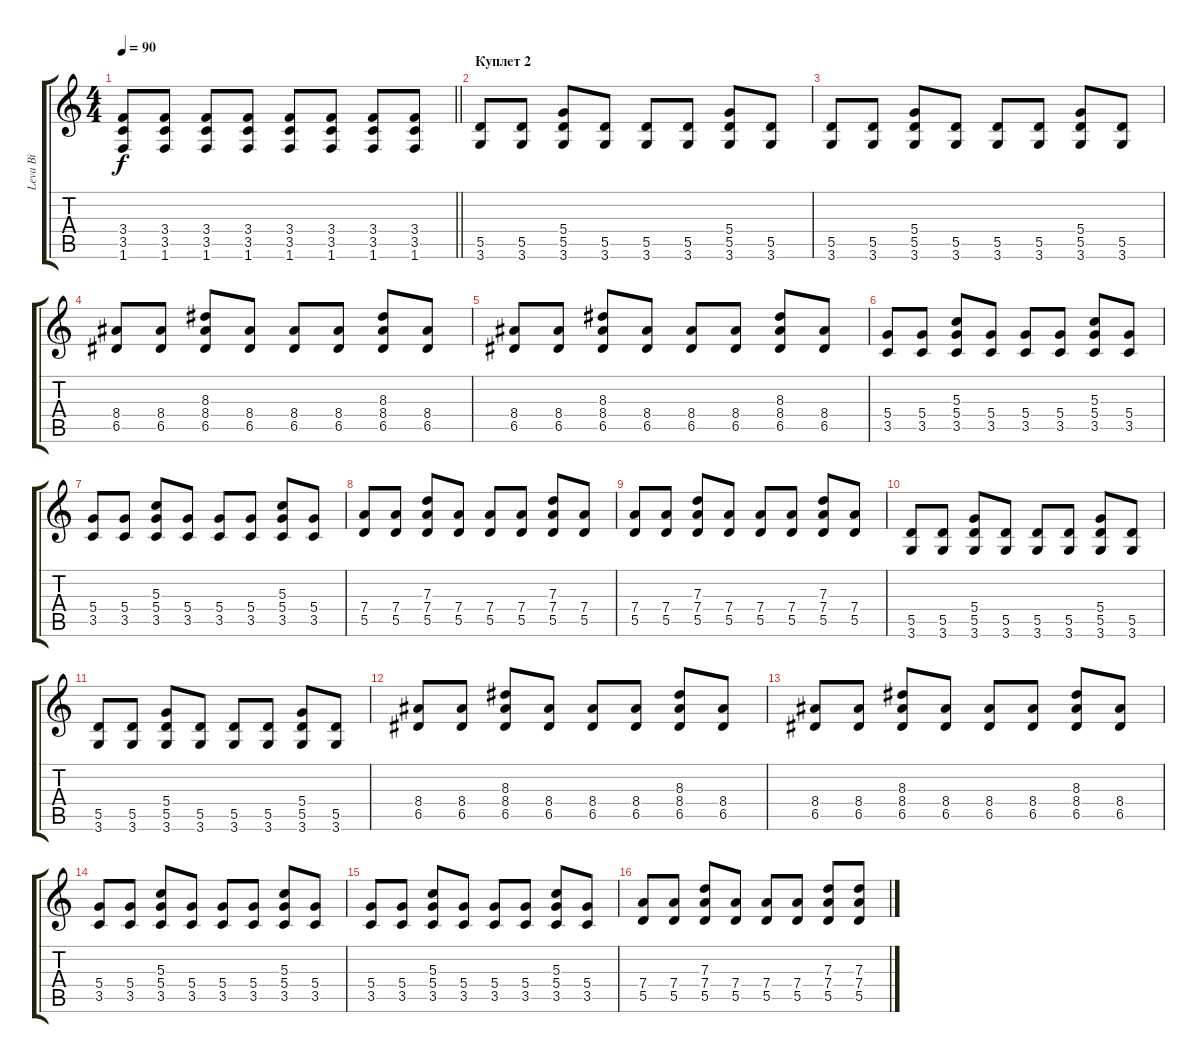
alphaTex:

\track ("Leva Bi" "Leva Bi") {instrument distortionguitar}
\staff {score tabs}
\tuning (E4 B3 G3 D3 A2 E2) {hide}
\ts (4 4)
\tempo 90
\clef g2
\barLineRight lightlight
\ks c
(3.4 3.5 1.6).8{dy f} (3.4 3.5 1.6).8 (3.4 3.5 1.6).8 (3.4 3.5 1.6).8 (3.4 3.5 1.6).8 (3.4 3.5 1.6).8 (3.4 3.5 1.6).8 (3.4 3.5 1.6).8 |
\section ("" "Куплет 2")
(5.5 3.6).8 (5.5 3.6).8 (5.4 5.5 3.6).8 (5.5 3.6).8 (5.5 3.6).8 (5.5 3.6).8 (5.4 5.5 3.6).8 (5.5 3.6).8 |
(5.5 3.6).8 (5.5 3.6).8 (5.4 5.5 3.6).8 (5.5 3.6).8 (5.5 3.6).8 (5.5 3.6).8 (5.4 5.5 3.6).8 (5.5 3.6).8 |
(8.4 6.5).8 (8.4 6.5).8 (8.3 8.4 6.5).8 (8.4 6.5).8 (8.4 6.5).8 (8.4 6.5).8 (8.3 8.4 6.5).8 (8.4 6.5).8 |
(8.4 6.5).8 (8.4 6.5).8 (8.3 8.4 6.5).8 (8.4 6.5).8 (8.4 6.5).8 (8.4 6.5).8 (8.3 8.4 6.5).8 (8.4 6.5).8 |
(5.4 3.5).8 (5.4 3.5).8 (5.3 5.4 3.5).8 (5.4 3.5).8 (5.4 3.5).8 (5.4 3.5).8 (5.3 5.4 3.5).8 (5.4 3.5).8 |
(5.4 3.5).8 (5.4 3.5).8 (5.3 5.4 3.5).8 (5.4 3.5).8 (5.4 3.5).8 (5.4 3.5).8 (5.3 5.4 3.5).8 (5.4 3.5).8 |
(7.4 5.5).8 (7.4 5.5).8 (7.3 7.4 5.5).8 (7.4 5.5).8 (7.4 5.5).8 (7.4 5.5).8 (7.3 7.4 5.5).8 (7.4 5.5).8 |
(7.4 5.5).8 (7.4 5.5).8 (7.3 7.4 5.5).8 (7.4 5.5).8 (7.4 5.5).8 (7.4 5.5).8 (7.3 7.4 5.5).8 (7.4 5.5).8 |
(5.5 3.6).8 (5.5 3.6).8 (5.4 5.5 3.6).8 (5.5 3.6).8 (5.5 3.6).8 (5.5 3.6).8 (5.4 5.5 3.6).8 (5.5 3.6).8 |
(5.5 3.6).8 (5.5 3.6).8 (5.4 5.5 3.6).8 (5.5 3.6).8 (5.5 3.6).8 (5.5 3.6).8 (5.4 5.5 3.6).8 (5.5 3.6).8 |
(8.4 6.5).8 (8.4 6.5).8 (8.3 8.4 6.5).8 (8.4 6.5).8 (8.4 6.5).8 (8.4 6.5).8 (8.3 8.4 6.5).8 (8.4 6.5).8 |
(8.4 6.5).8 (8.4 6.5).8 (8.3 8.4 6.5).8 (8.4 6.5).8 (8.4 6.5).8 (8.4 6.5).8 (8.3 8.4 6.5).8 (8.4 6.5).8 |
(5.4 3.5).8 (5.4 3.5).8 (5.3 5.4 3.5).8 (5.4 3.5).8 (5.4 3.5).8 (5.4 3.5).8 (5.3 5.4 3.5).8 (5.4 3.5).8 |
(5.4 3.5).8 (5.4 3.5).8 (5.3 5.4 3.5).8 (5.4 3.5).8 (5.4 3.5).8 (5.4 3.5).8 (5.3 5.4 3.5).8 (5.4 3.5).8 |
(7.4 5.5).8 (7.4 5.5).8 (7.3 7.4 5.5).8 (7.4 5.5).8 (7.4 5.5).8 (7.4 5.5).8 (7.3 7.4 5.5).8 (7.3 7.4 5.5).8
